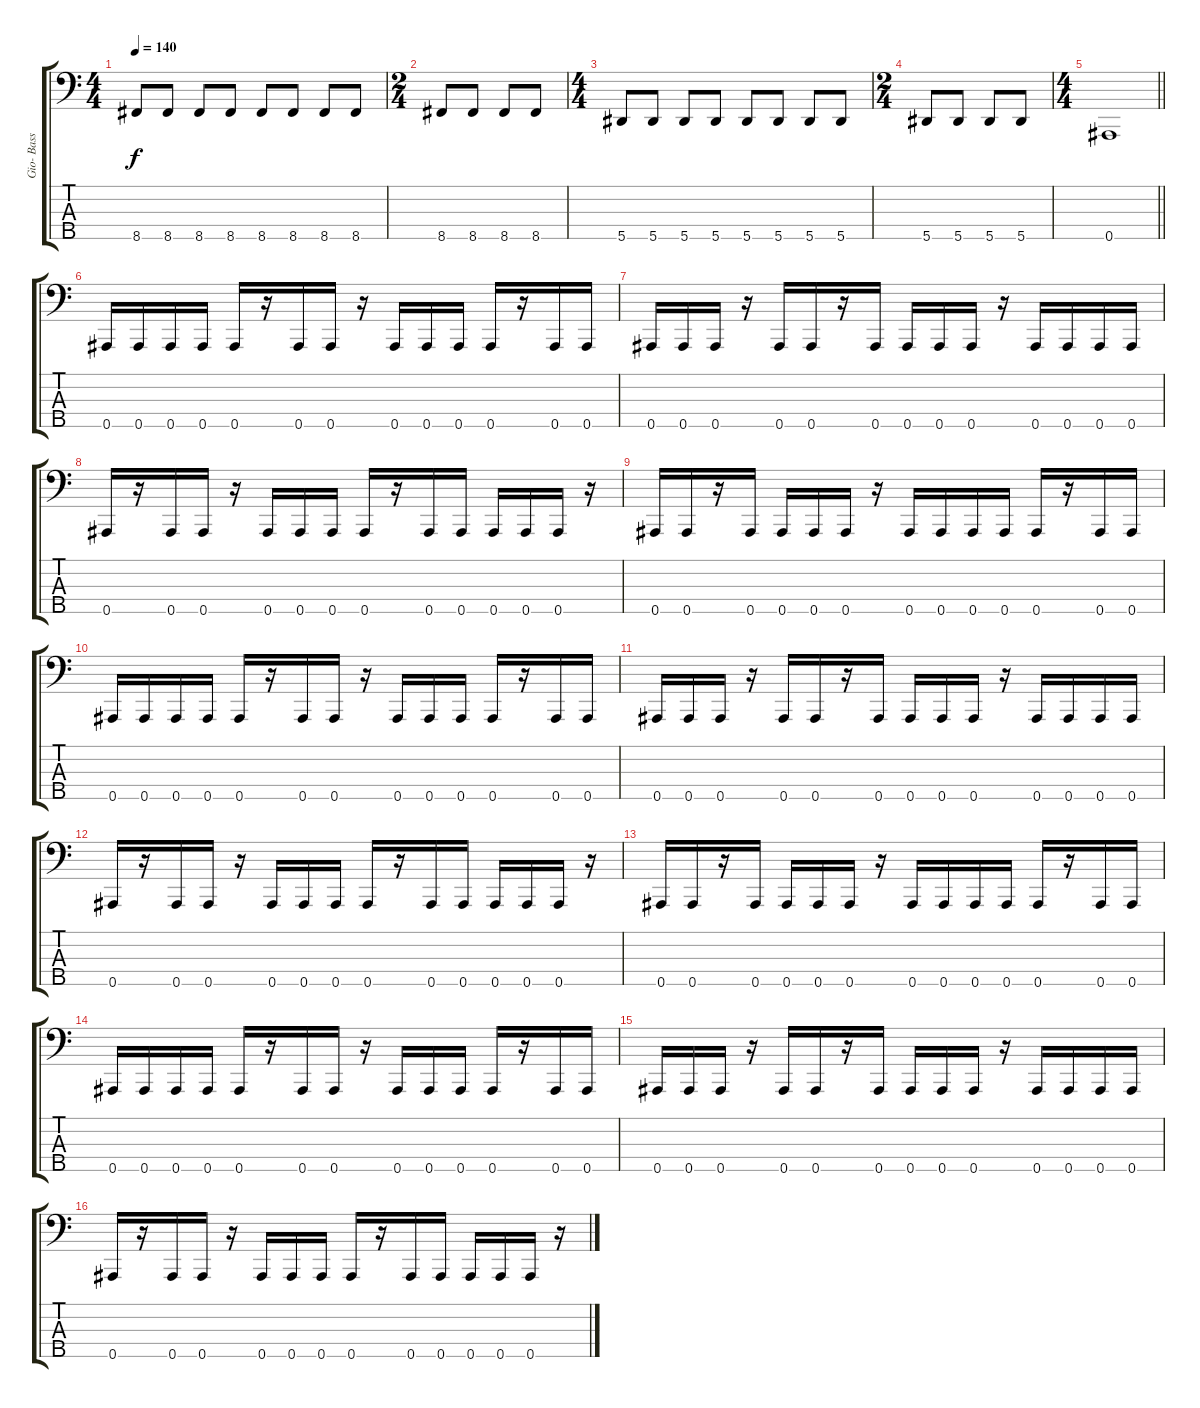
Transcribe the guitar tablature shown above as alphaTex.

\track ("Gio- Bass" "Gio- Bass") {instrument electricbassfinger}
\staff {score tabs}
\tuning (Gb2 Db2 Ab1 Eb1 Bb0) {hide}
\ts (4 4)
\section ("" "")
\tempo 140
\clef f4
\ks c
8.5.8{dy f} 8.5.8 8.5.8 8.5.8 8.5.8 8.5.8 8.5.8 8.5.8 |
\ts (2 4)
8.5.8 8.5.8 8.5.8 8.5.8 |
\ts (4 4)
5.5.8 5.5.8 5.5.8 5.5.8 5.5.8 5.5.8 5.5.8 5.5.8 |
\ts (2 4)
5.5.8 5.5.8 5.5.8 5.5.8 |
\ts (4 4)
\barLineRight lightlight
0.5.1 |
\section ("" "")
0.5.16 0.5.16 0.5.16 0.5.16 0.5.16 r.16 0.5.16 0.5.16 r.16 0.5.16 0.5.16 0.5.16 0.5.16 r.16 0.5.16 0.5.16 |
0.5.16 0.5.16 0.5.16 r.16 0.5.16 0.5.16 r.16 0.5.16 0.5.16 0.5.16 0.5.16 r.16 0.5.16 0.5.16 0.5.16 0.5.16 |
0.5.16 r.16 0.5.16 0.5.16 r.16 0.5.16 0.5.16 0.5.16 0.5.16 r.16 0.5.16 0.5.16 0.5.16 0.5.16 0.5.16 r.16 |
0.5.16 0.5.16 r.16 0.5.16 0.5.16 0.5.16 0.5.16 r.16 0.5.16 0.5.16 0.5.16 0.5.16 0.5.16 r.16 0.5.16 0.5.16 |
0.5.16 0.5.16 0.5.16 0.5.16 0.5.16 r.16 0.5.16 0.5.16 r.16 0.5.16 0.5.16 0.5.16 0.5.16 r.16 0.5.16 0.5.16 |
0.5.16 0.5.16 0.5.16 r.16 0.5.16 0.5.16 r.16 0.5.16 0.5.16 0.5.16 0.5.16 r.16 0.5.16 0.5.16 0.5.16 0.5.16 |
0.5.16 r.16 0.5.16 0.5.16 r.16 0.5.16 0.5.16 0.5.16 0.5.16 r.16 0.5.16 0.5.16 0.5.16 0.5.16 0.5.16 r.16 |
0.5.16 0.5.16 r.16 0.5.16 0.5.16 0.5.16 0.5.16 r.16 0.5.16 0.5.16 0.5.16 0.5.16 0.5.16 r.16 0.5.16 0.5.16 |
0.5.16 0.5.16 0.5.16 0.5.16 0.5.16 r.16 0.5.16 0.5.16 r.16 0.5.16 0.5.16 0.5.16 0.5.16 r.16 0.5.16 0.5.16 |
0.5.16 0.5.16 0.5.16 r.16 0.5.16 0.5.16 r.16 0.5.16 0.5.16 0.5.16 0.5.16 r.16 0.5.16 0.5.16 0.5.16 0.5.16 |
0.5.16 r.16 0.5.16 0.5.16 r.16 0.5.16 0.5.16 0.5.16 0.5.16 r.16 0.5.16 0.5.16 0.5.16 0.5.16 0.5.16 r.16
